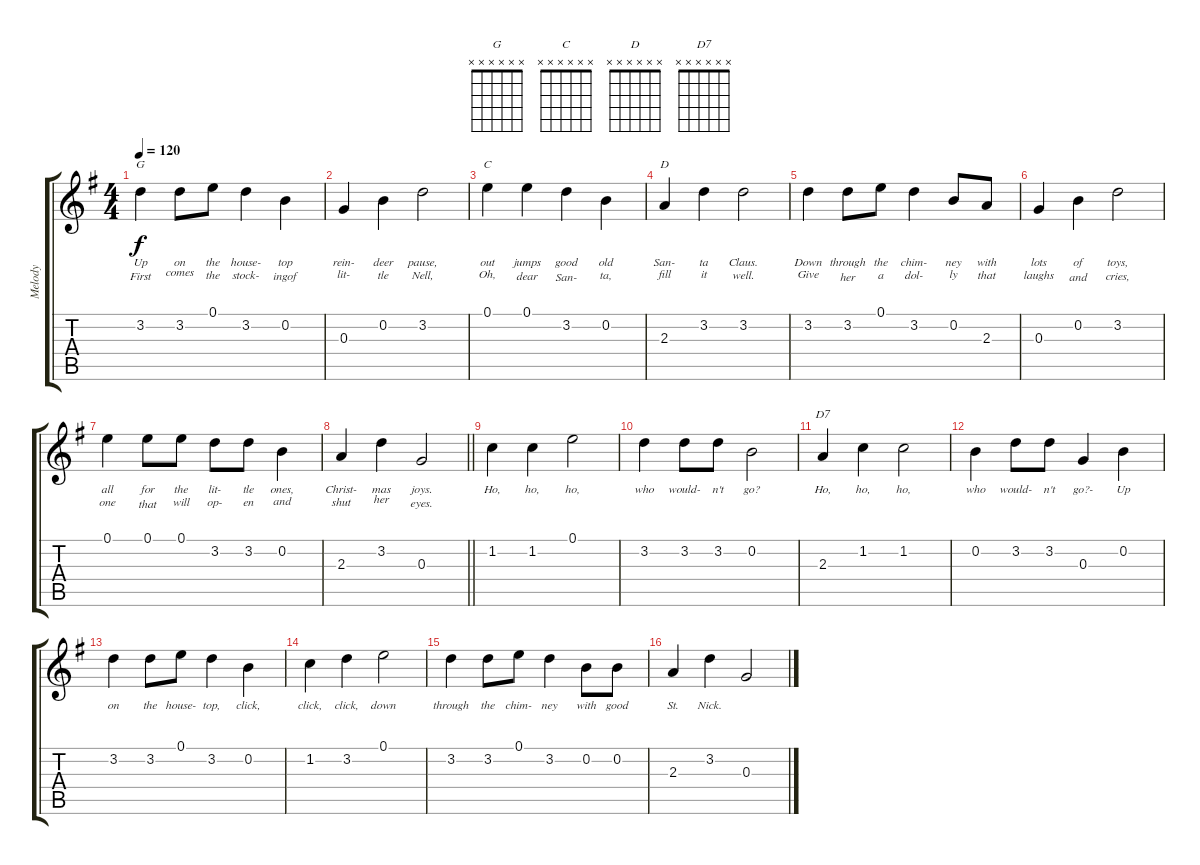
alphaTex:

\track ("Melody" "Melody") {instrument acousticguitarnylon}
\staff {score tabs}
\tuning (E4 B3 G3 D3 A2 E2) {hide}
\chord ("G" x x x x x x)
\chord ("C" x x x x x x)
\chord ("D" x x x x x x)
\chord ("D7" x x x x x x)
\ts (4 4)
\tempo 120
\clef g2
\ks g
3.2.4{ch "G" lyrics (0 "Up") lyrics (1 "First") lyrics (2 "") lyrics (3 "") lyrics (4 "") dy f instrument acousticguitarnylon} 3.2.8{lyrics (0 "on") lyrics (1 "comes") lyrics (2 "") lyrics (3 "") lyrics (4 "")} 0.1.8{lyrics (0 "the") lyrics (1 "the") lyrics (2 "") lyrics (3 "") lyrics (4 "")} 3.2.4{lyrics (0 "house-") lyrics (1 "stock-") lyrics (2 "") lyrics (3 "") lyrics (4 "")} 0.2.4{lyrics (0 "top") lyrics (1 "ingof") lyrics (2 "") lyrics (3 "") lyrics (4 "")} |
0.3.4{lyrics (0 "rein-") lyrics (1 "lit-") lyrics (2 "") lyrics (3 "") lyrics (4 "")} 0.2.4{lyrics (0 "deer") lyrics (1 "tle") lyrics (2 "") lyrics (3 "") lyrics (4 "")} 3.2.2{lyrics (0 "pause,") lyrics (1 "Nell,") lyrics (2 "") lyrics (3 "") lyrics (4 "")} |
0.1.4{ch "C" lyrics (0 "out") lyrics (1 "Oh,") lyrics (2 "") lyrics (3 "") lyrics (4 "")} 0.1.4{lyrics (0 "jumps") lyrics (1 "dear") lyrics (2 "") lyrics (3 "") lyrics (4 "")} 3.2.4{lyrics (0 "good") lyrics (1 "San-") lyrics (2 "") lyrics (3 "") lyrics (4 "")} 0.2.4{lyrics (0 "old") lyrics (1 "ta,") lyrics (2 "") lyrics (3 "") lyrics (4 "")} |
2.3.4{ch "D" lyrics (0 "San-") lyrics (1 "fill") lyrics (2 "") lyrics (3 "") lyrics (4 "")} 3.2.4{lyrics (0 "ta") lyrics (1 "it") lyrics (2 "") lyrics (3 "") lyrics (4 "")} 3.2.2{lyrics (0 "Claus.") lyrics (1 "well.") lyrics (2 "") lyrics (3 "") lyrics (4 "")} |
3.2.4{lyrics (0 "Down") lyrics (1 "Give") lyrics (2 "") lyrics (3 "") lyrics (4 "")} 3.2.8{lyrics (0 "through") lyrics (1 "her") lyrics (2 "") lyrics (3 "") lyrics (4 "")} 0.1.8{lyrics (0 "the") lyrics (1 "a") lyrics (2 "") lyrics (3 "") lyrics (4 "")} 3.2.4{lyrics (0 "chim-") lyrics (1 "dol-") lyrics (2 "") lyrics (3 "") lyrics (4 "")} 0.2.8{lyrics (0 "ney") lyrics (1 "ly") lyrics (2 "") lyrics (3 "") lyrics (4 "")} 2.3.8{lyrics (0 "with") lyrics (1 "that") lyrics (2 "") lyrics (3 "") lyrics (4 "")} |
0.3.4{lyrics (0 "lots") lyrics (1 "laughs") lyrics (2 "") lyrics (3 "") lyrics (4 "")} 0.2.4{lyrics (0 "of") lyrics (1 "and") lyrics (2 "") lyrics (3 "") lyrics (4 "")} 3.2.2{lyrics (0 "toys,") lyrics (1 "cries,") lyrics (2 "") lyrics (3 "") lyrics (4 "")} |
0.1.4{lyrics (0 "all") lyrics (1 "one") lyrics (2 "") lyrics (3 "") lyrics (4 "")} 0.1.8{lyrics (0 "for") lyrics (1 "that") lyrics (2 "") lyrics (3 "") lyrics (4 "")} 0.1.8{lyrics (0 "the") lyrics (1 "will") lyrics (2 "") lyrics (3 "") lyrics (4 "")} 3.2.8{lyrics (0 "lit-") lyrics (1 "op-") lyrics (2 "") lyrics (3 "") lyrics (4 "")} 3.2.8{lyrics (0 "tle") lyrics (1 "en") lyrics (2 "") lyrics (3 "") lyrics (4 "")} 0.2.4{lyrics (0 "ones,") lyrics (1 "and") lyrics (2 "") lyrics (3 "") lyrics (4 "")} |
\barLineRight lightlight
2.3.4{lyrics (0 "Christ-") lyrics (1 "shut") lyrics (2 "") lyrics (3 "") lyrics (4 "")} 3.2.4{lyrics (0 "mas") lyrics (1 "her") lyrics (2 "") lyrics (3 "") lyrics (4 "")} 0.3.2{lyrics (0 "joys.") lyrics (1 "eyes.") lyrics (2 "") lyrics (3 "") lyrics (4 "")} |
1.2.4{lyrics (0 "Ho,") lyrics (1 "") lyrics (2 "") lyrics (3 "") lyrics (4 "")} 1.2.4{lyrics (0 "ho,") lyrics (1 "") lyrics (2 "") lyrics (3 "") lyrics (4 "")} 0.1.2{lyrics (0 "ho,") lyrics (1 "") lyrics (2 "") lyrics (3 "") lyrics (4 "")} |
3.2.4{lyrics (0 "who") lyrics (1 "") lyrics (2 "") lyrics (3 "") lyrics (4 "")} 3.2.8{lyrics (0 "would-") lyrics (1 "") lyrics (2 "") lyrics (3 "") lyrics (4 "")} 3.2.8{lyrics (0 "n't") lyrics (1 "") lyrics (2 "") lyrics (3 "") lyrics (4 "")} 0.2.2{lyrics (0 "go?") lyrics (1 "") lyrics (2 "") lyrics (3 "") lyrics (4 "")} |
2.3.4{ch "D7" lyrics (0 "Ho,") lyrics (1 "") lyrics (2 "") lyrics (3 "") lyrics (4 "")} 1.2.4{lyrics (0 "ho,") lyrics (1 "") lyrics (2 "") lyrics (3 "") lyrics (4 "")} 1.2.2{lyrics (0 "ho,") lyrics (1 "") lyrics (2 "") lyrics (3 "") lyrics (4 "")} |
0.2.4{lyrics (0 "who") lyrics (1 "") lyrics (2 "") lyrics (3 "") lyrics (4 "")} 3.2.8{lyrics (0 "would-") lyrics (1 "") lyrics (2 "") lyrics (3 "") lyrics (4 "")} 3.2.8{lyrics (0 "n't") lyrics (1 "") lyrics (2 "") lyrics (3 "") lyrics (4 "")} 0.3.4{lyrics (0 "go?-") lyrics (1 "") lyrics (2 "") lyrics (3 "") lyrics (4 "")} 0.2.4{lyrics (0 "Up") lyrics (1 "") lyrics (2 "") lyrics (3 "") lyrics (4 "")} |
3.2.4{lyrics (0 "on") lyrics (1 "") lyrics (2 "") lyrics (3 "") lyrics (4 "")} 3.2.8{lyrics (0 "the") lyrics (1 "") lyrics (2 "") lyrics (3 "") lyrics (4 "")} 0.1.8{lyrics (0 "house-") lyrics (1 "") lyrics (2 "") lyrics (3 "") lyrics (4 "")} 3.2.4{lyrics (0 "top,") lyrics (1 "") lyrics (2 "") lyrics (3 "") lyrics (4 "")} 0.2.4{lyrics (0 "click,") lyrics (1 "") lyrics (2 "") lyrics (3 "") lyrics (4 "")} |
1.2.4{lyrics (0 "click,") lyrics (1 "") lyrics (2 "") lyrics (3 "") lyrics (4 "")} 3.2.4{lyrics (0 "click,") lyrics (1 "") lyrics (2 "") lyrics (3 "") lyrics (4 "")} 0.1.2{lyrics (0 "down") lyrics (1 "") lyrics (2 "") lyrics (3 "") lyrics (4 "")} |
3.2.4{lyrics (0 "through") lyrics (1 "") lyrics (2 "") lyrics (3 "") lyrics (4 "")} 3.2.8{lyrics (0 "the") lyrics (1 "") lyrics (2 "") lyrics (3 "") lyrics (4 "")} 0.1.8{lyrics (0 "chim-") lyrics (1 "") lyrics (2 "") lyrics (3 "") lyrics (4 "")} 3.2.4{lyrics (0 "ney") lyrics (1 "") lyrics (2 "") lyrics (3 "") lyrics (4 "")} 0.2.8{lyrics (0 "with") lyrics (1 "") lyrics (2 "") lyrics (3 "") lyrics (4 "")} 0.2.8{lyrics (0 "good") lyrics (1 "") lyrics (2 "") lyrics (3 "") lyrics (4 "")} |
2.3.4{lyrics (0 "St.") lyrics (1 "") lyrics (2 "") lyrics (3 "") lyrics (4 "")} 3.2.4{lyrics (0 "Nick.") lyrics (1 "") lyrics (2 "") lyrics (3 "") lyrics (4 "")} 0.3.2
